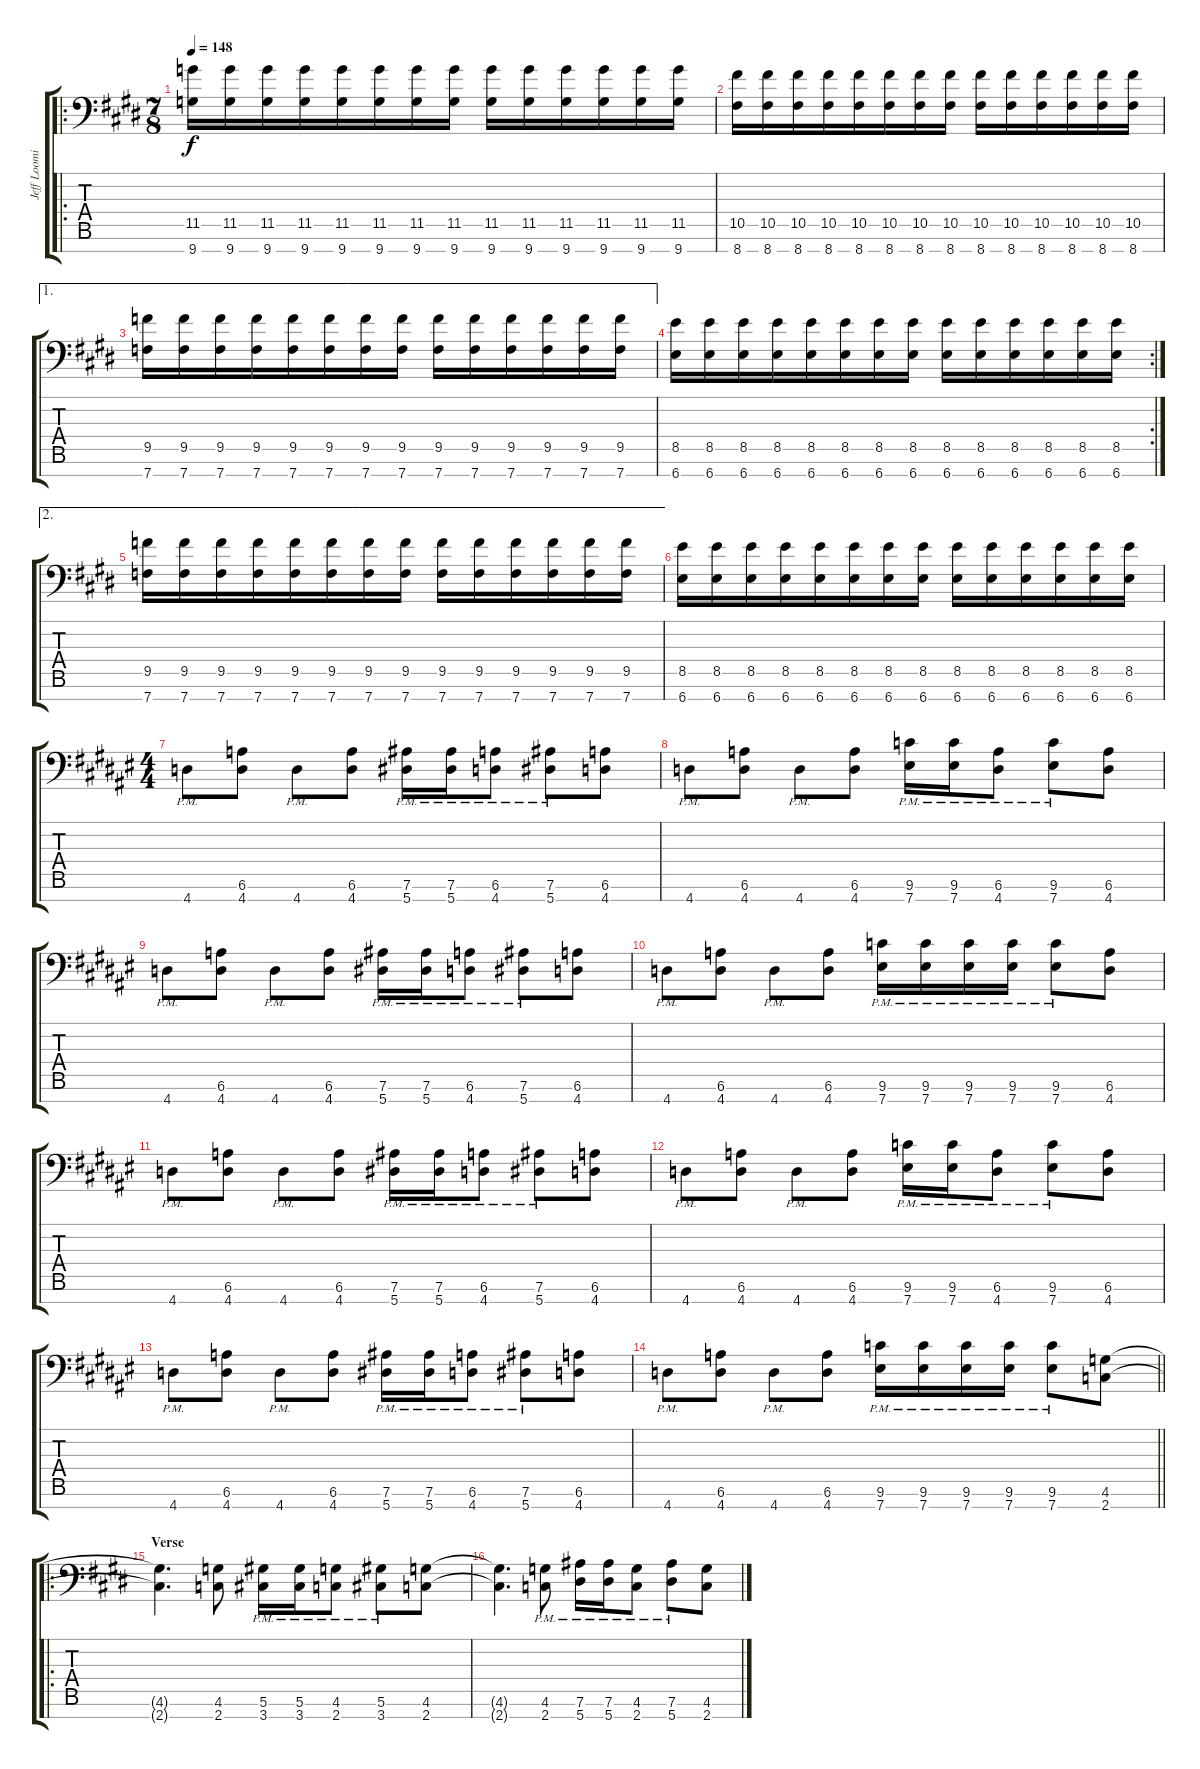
\track ("Jeff Loomis" "Jeff Loomi") {instrument distortionguitar}
\staff {score tabs}
\tuning (Eb4 Bb3 Gb3 Db3 Ab2 Eb2 Bb1) {hide}
\ro
\ts (7 8)
\tempo 148
\clef f4
\ks e
(11.5 9.7).16{dy f instrument distortionguitar} (11.5 9.7).16 (11.5 9.7).16 (11.5 9.7).16 (11.5 9.7).16 (11.5 9.7).16 (11.5 9.7).16 (11.5 9.7).16 (11.5 9.7).16 (11.5 9.7).16 (11.5 9.7).16 (11.5 9.7).16 (11.5 9.7).16 (11.5 9.7).16 |
(10.5 8.7).16 (10.5 8.7).16 (10.5 8.7).16 (10.5 8.7).16 (10.5 8.7).16 (10.5 8.7).16 (10.5 8.7).16 (10.5 8.7).16 (10.5 8.7).16 (10.5 8.7).16 (10.5 8.7).16 (10.5 8.7).16 (10.5 8.7).16 (10.5 8.7).16 |
\ae 1
(9.5 7.7).16 (9.5 7.7).16 (9.5 7.7).16 (9.5 7.7).16 (9.5 7.7).16 (9.5 7.7).16 (9.5 7.7).16 (9.5 7.7).16 (9.5 7.7).16 (9.5 7.7).16 (9.5 7.7).16 (9.5 7.7).16 (9.5 7.7).16 (9.5 7.7).16 |
\rc 2
(8.5 6.7).16 (8.5 6.7).16 (8.5 6.7).16 (8.5 6.7).16 (8.5 6.7).16 (8.5 6.7).16 (8.5 6.7).16 (8.5 6.7).16 (8.5 6.7).16 (8.5 6.7).16 (8.5 6.7).16 (8.5 6.7).16 (8.5 6.7).16 (8.5 6.7).16 |
\ae 2
(9.5 7.7).16 (9.5 7.7).16 (9.5 7.7).16 (9.5 7.7).16 (9.5 7.7).16 (9.5 7.7).16 (9.5 7.7).16 (9.5 7.7).16 (9.5 7.7).16 (9.5 7.7).16 (9.5 7.7).16 (9.5 7.7).16 (9.5 7.7).16 (9.5 7.7).16 |
(8.5 6.7).16 (8.5 6.7).16 (8.5 6.7).16 (8.5 6.7).16 (8.5 6.7).16 (8.5 6.7).16 (8.5 6.7).16 (8.5 6.7).16 (8.5 6.7).16 (8.5 6.7).16 (8.5 6.7).16 (8.5 6.7).16 (8.5 6.7).16 (8.5 6.7).16 |
\ts (4 4)
\ks f#
4.7{pm}.8 (6.6 4.7).8 4.7{pm}.8 (6.6 4.7).8 (7.6{pm} 5.7{pm}).16 (7.6{pm} 5.7{pm}).16 (6.6{pm} 4.7{pm}).8 (7.6{pm} 5.7{pm}).8 (6.6 4.7).8 |
4.7{pm}.8 (6.6 4.7).8 4.7{pm}.8 (6.6 4.7).8 (9.6{pm} 7.7{pm}).16 (9.6{pm} 7.7{pm}).16 (6.6{pm} 4.7{pm}).8 (9.6{pm} 7.7{pm}).8 (6.6 4.7).8 |
4.7{pm}.8 (6.6 4.7).8 4.7{pm}.8 (6.6 4.7).8 (7.6{pm} 5.7{pm}).16 (7.6{pm} 5.7{pm}).16 (6.6{pm} 4.7{pm}).8 (7.6{pm} 5.7{pm}).8 (6.6 4.7).8 |
4.7{pm}.8 (6.6 4.7).8 4.7{pm}.8 (6.6 4.7).8 (9.6{pm} 7.7{pm}).16 (9.6{pm} 7.7{pm}).16 (9.6{pm} 7.7{pm}).16 (9.6{pm} 7.7{pm}).16 (9.6{pm} 7.7{pm}).8 (6.6 4.7).8 |
4.7{pm}.8 (6.6 4.7).8 4.7{pm}.8 (6.6 4.7).8 (7.6{pm} 5.7{pm}).16 (7.6{pm} 5.7{pm}).16 (6.6{pm} 4.7{pm}).8 (7.6{pm} 5.7{pm}).8 (6.6 4.7).8 |
4.7{pm}.8 (6.6 4.7).8 4.7{pm}.8 (6.6 4.7).8 (9.6{pm} 7.7{pm}).16 (9.6{pm} 7.7{pm}).16 (6.6{pm} 4.7{pm}).8 (9.6{pm} 7.7{pm}).8 (6.6 4.7).8 |
4.7{pm}.8 (6.6 4.7).8 4.7{pm}.8 (6.6 4.7).8 (7.6{pm} 5.7{pm}).16 (7.6{pm} 5.7{pm}).16 (6.6{pm} 4.7{pm}).8 (7.6{pm} 5.7{pm}).8 (6.6 4.7).8 |
\barLineRight lightlight
4.7{pm}.8 (6.6 4.7).8 4.7{pm}.8 (6.6 4.7).8 (9.6{pm} 7.7{pm}).16 (9.6{pm} 7.7{pm}).16 (9.6{pm} 7.7{pm}).16 (9.6{pm} 7.7{pm}).16 (9.6{pm} 7.7{pm}).8 (4.6 2.7).8 |
\ro
\section ("" "Verse")
\ks e
(4.6{t} 2.7{t}).4{d} (4.6 2.7).8 (5.6{pm} 3.7{pm}).16 (5.6{pm} 3.7{pm}).16 (4.6{pm} 2.7{pm}).8 (5.6{pm} 3.7{pm}).8 (4.6 2.7).8 |
(4.6{t} 2.7{t}).4{d} (4.6{pm} 2.7{pm}).8 (7.6{pm} 5.7{pm}).16 (7.6{pm} 5.7{pm}).16 (4.6{pm} 2.7{pm}).8 (7.6{pm} 5.7{pm}).8 (4.6 2.7).8
